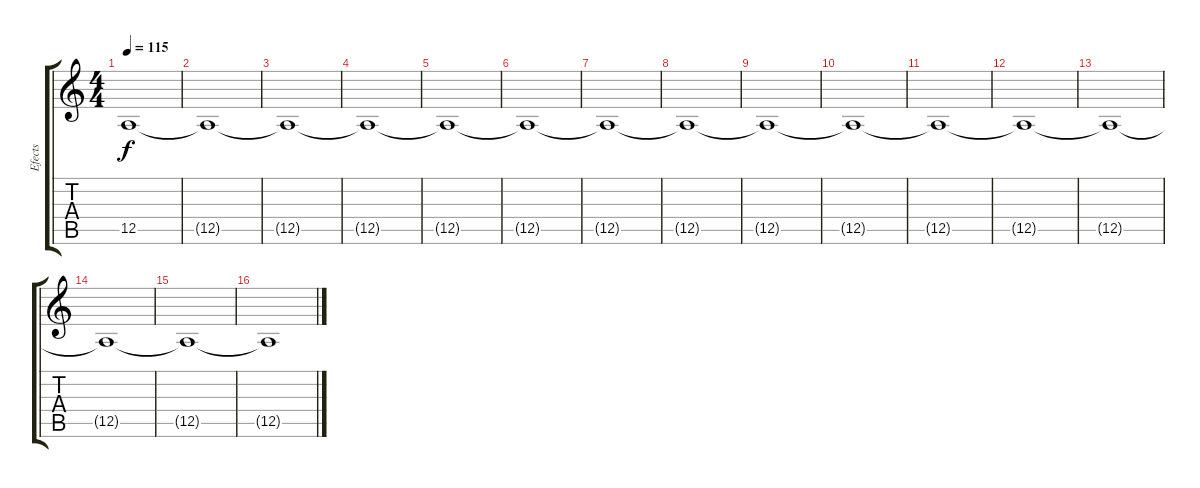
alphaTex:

\track ("Efects" "Efects") {instrument helicopter}
\staff {score tabs}
\tuning (E4 B3 G3 D3 A2 D2) {hide}
\ts (4 4)
\tempo 115
\clef g2
\ks c
12.5{t}.1{dy f} |
12.5{t}.1 |
12.5{t}.1 |
12.5{t}.1 |
12.5{t}.1 |
12.5{t}.1 |
12.5{t}.1 |
12.5{t}.1 |
12.5{t}.1 |
12.5{t}.1 |
12.5{t}.1 |
12.5{t}.1 |
12.5{t}.1 |
12.5{t}.1 |
12.5{t}.1 |
12.5{t}.1
